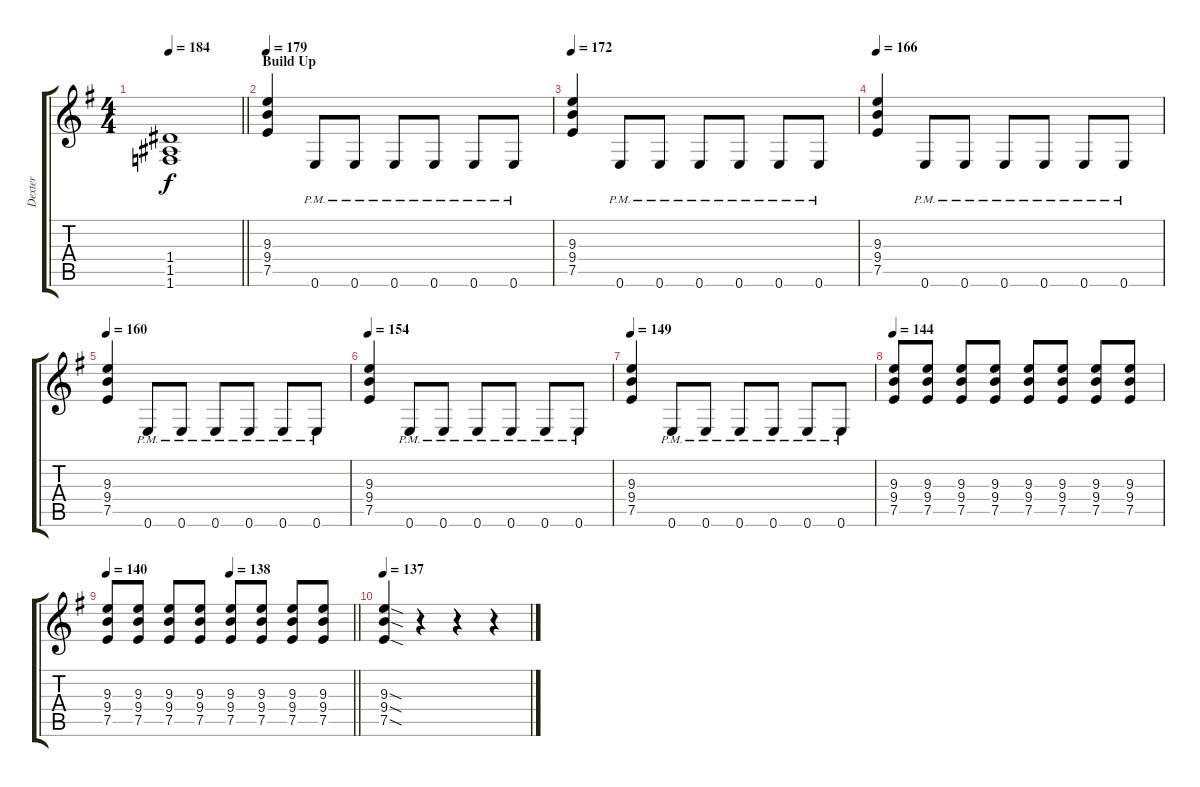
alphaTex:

\track ("Dexter" "Dexter") {instrument distortionguitar}
\staff {score tabs}
\tuning (E4 B3 G3 D3 A2 E2) {hide}
\ts (4 4)
\tempo 184
\clef g2
\barLineRight lightlight
\ks eminor
(1.4{t} 1.5{t} 1.6{t}).1{dy f} |
\section ("" "Build Up")
\tempo 179
(9.3 9.4 7.5).4 0.6{pm}.8 0.6{pm}.8 0.6{pm}.8 0.6{pm}.8 0.6{pm}.8 0.6{pm}.8 |
\tempo 172
(9.3 9.4 7.5).4 0.6{pm}.8 0.6{pm}.8 0.6{pm}.8 0.6{pm}.8 0.6{pm}.8 0.6{pm}.8 |
\tempo 166
(9.3 9.4 7.5).4 0.6{pm}.8 0.6{pm}.8 0.6{pm}.8 0.6{pm}.8 0.6{pm}.8 0.6{pm}.8 |
\tempo 160
(9.3 9.4 7.5).4 0.6{pm}.8 0.6{pm}.8 0.6{pm}.8 0.6{pm}.8 0.6{pm}.8 0.6{pm}.8 |
\tempo 154
(9.3 9.4 7.5).4 0.6{pm}.8 0.6{pm}.8 0.6{pm}.8 0.6{pm}.8 0.6{pm}.8 0.6{pm}.8 |
\tempo 149
(9.3 9.4 7.5).4 0.6{pm}.8 0.6{pm}.8 0.6{pm}.8 0.6{pm}.8 0.6{pm}.8 0.6{pm}.8 |
\tempo 144
(9.3 9.4 7.5).8 (9.3 9.4 7.5).8 (9.3 9.4 7.5).8 (9.3 9.4 7.5).8 (9.3 9.4 7.5).8 (9.3 9.4 7.5).8 (9.3 9.4 7.5).8 (9.3 9.4 7.5).8 |
\tempo 140
\tempo (138 0.5)
\barLineRight lightlight
(9.3 9.4 7.5).8 (9.3 9.4 7.5).8 (9.3 9.4 7.5).8 (9.3 9.4 7.5).8 (9.3 9.4 7.5).8 (9.3 9.4 7.5).8 (9.3 9.4 7.5).8 (9.3 9.4 7.5).8 |
\tempo 137
(9.3{sod} 9.4{sod} 7.5{sod}).4 r.4 r.4 r.4
